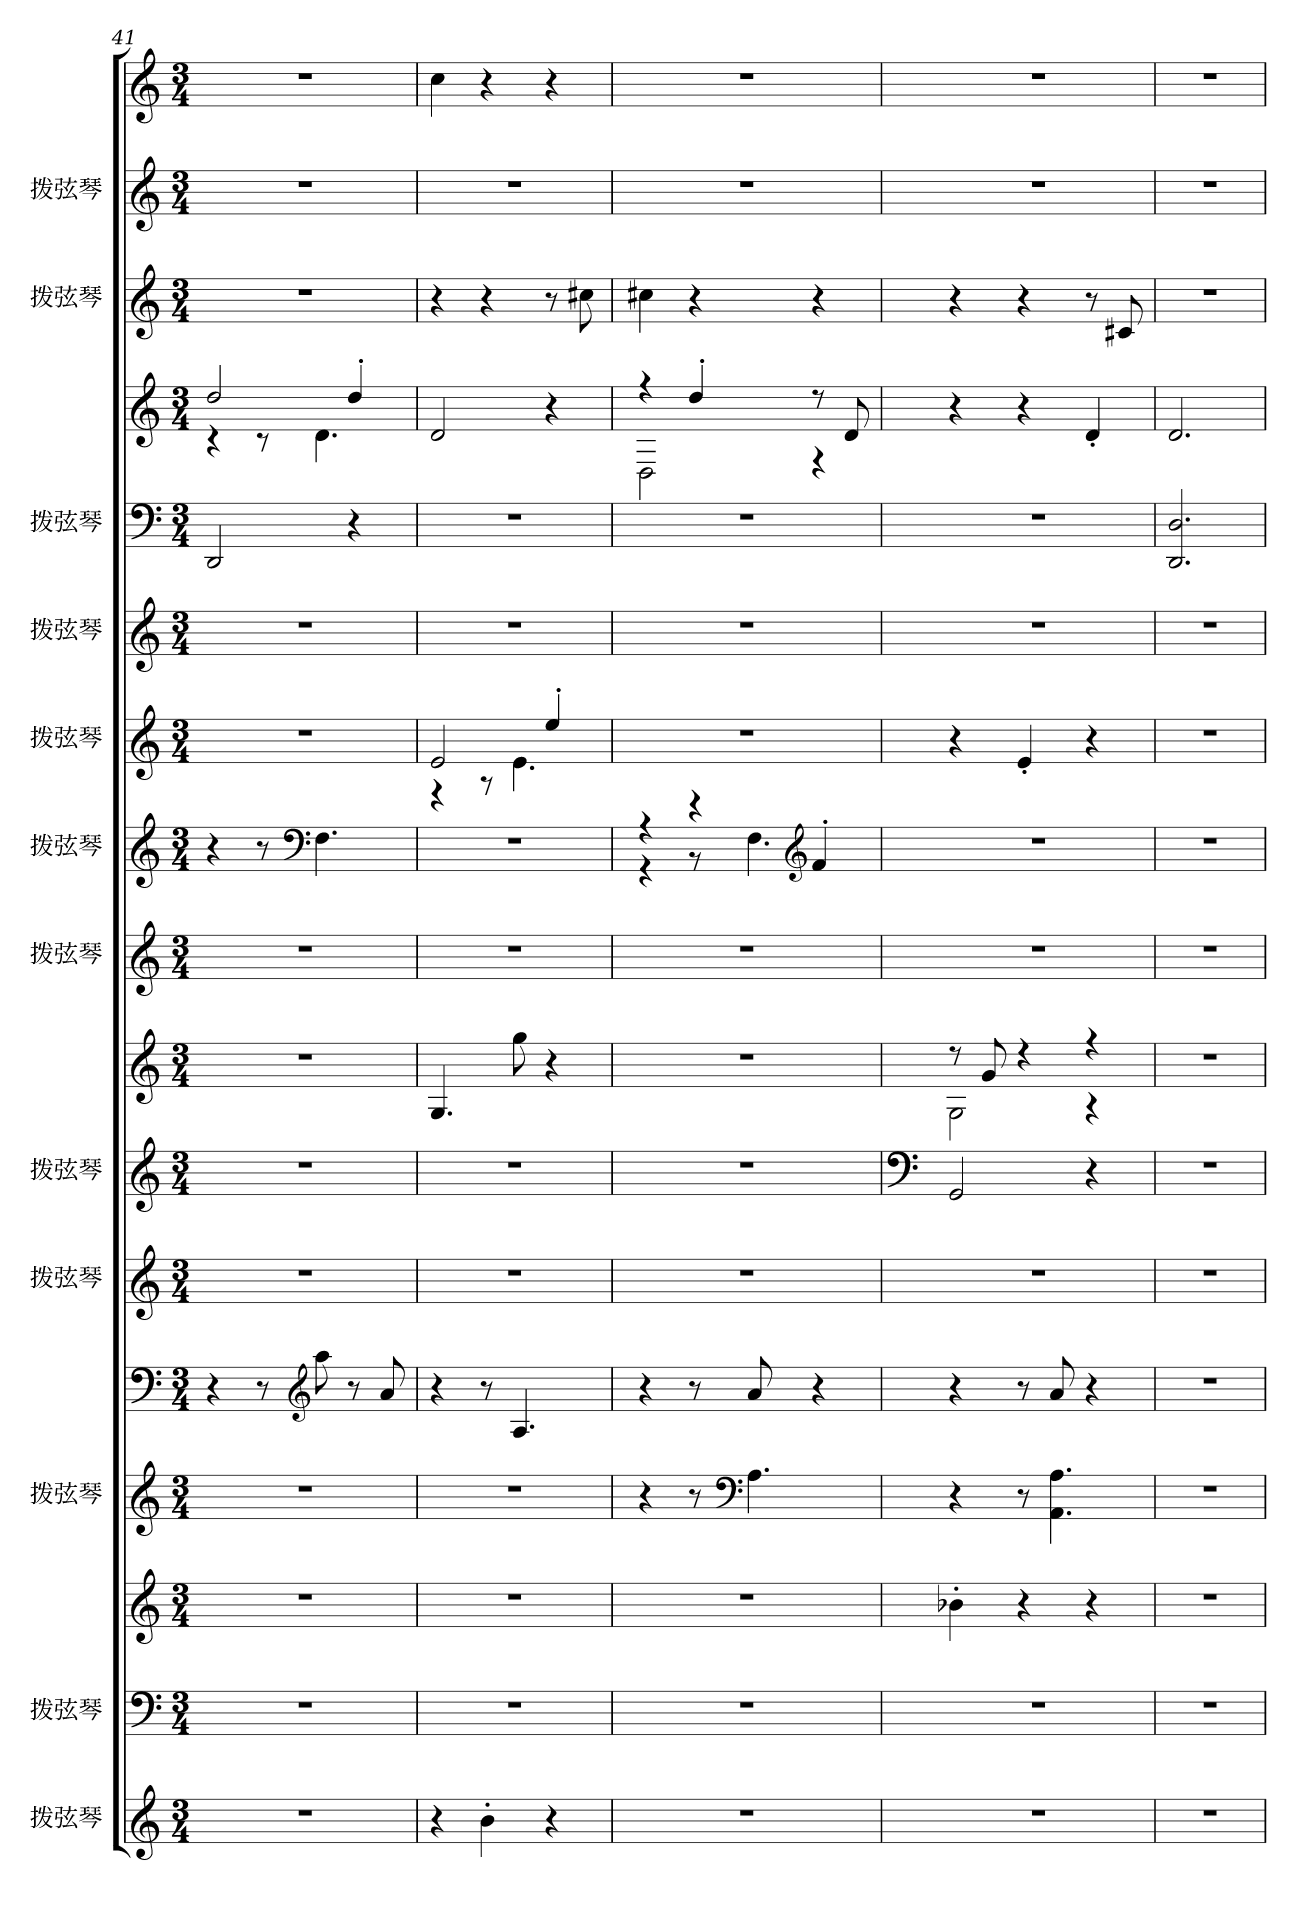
**kern	**kern	**kern	**kern	**kern	**kern	**kern	**kern	**kern	**kern	**kern	**kern	**kern	**kern	**kern	**kern	**kern
*part12	*part11	*part11	*part10	*part10	*part9	*part8	*part8	*part7	*part6	*part5	*part4	*part3	*part3	*part2	*part1	*part1
*staff17	*staff16	*staff15	*staff14	*staff13	*staff12	*staff11	*staff10	*staff9	*staff8	*staff7	*staff6	*staff5	*staff4	*staff3	*staff2	*staff1
*I"拨弦琴	*I"拨弦琴	*	*I"拨弦琴	*	*I"拨弦琴	*I"拨弦琴	*	*I"拨弦琴	*I"拨弦琴	*I"拨弦琴	*I"拨弦琴	*I"拨弦琴	*	*I"拨弦琴	*I"拨弦琴	*
*clefG2	*clefF4	*clefG2	*clefG2	*clefF4	*clefG2	*clefG2	*clefG2	*clefG2	*clefG2	*clefG2	*clefG2	*clefF4	*clefG2	*clefG2	*clefG2	*clefG2
*k[]	*k[]	*k[]	*k[]	*k[]	*k[]	*k[]	*k[]	*k[]	*k[]	*k[]	*k[]	*k[]	*k[]	*k[]	*k[]	*k[]
*M3/4	*M3/4	*M3/4	*M3/4	*M3/4	*M3/4	*M3/4	*M3/4	*M3/4	*M3/4	*M3/4	*M3/4	*M3/4	*M3/4	*M3/4	*M3/4	*M3/4
=41	=41	=41	=41	=41	=41	=41	=41	=41	=41	=41	=41	=41	=41	=41	=41	=41
*	*	*	*	*	*	*	*	*	*	*	*	*	*^	*	*	*
2.r	2.r	2.r	2.r	4r	2.r	2.r	2.r	2.r	4r	2.r	2.r	2DD/	2dd/	4r	2.r	2.r	2.r
.	.	.	.	8r	.	.	.	.	8r	.	.	.	.	8r	.	.	.
*	*	*	*	*clefG2	*	*	*	*	*clefF4	*	*	*	*	*	*	*	*
.	.	.	.	8aa\	.	.	.	.	4.F\	.	.	.	.	4.d\	.	.	.
.	.	.	.	8r	.	.	.	.	.	.	.	4r	4dd'/	.	.	.	.
.	.	.	.	8a/	.	.	.	.	.	.	.	.	.	.	.	.	.
*	*	*	*	*	*	*	*	*	*	*	*	*	*v	*v	*	*	*
=42	=42	=42	=42	=42	=42	=42	=42	=42	=42	=42	=42	=42	=42	=42	=42	=42
*	*	*	*	*	*	*	*	*	*	*^	*	*	*	*	*	*
4r	2.r	2.r	2.r	4r	2.r	2.r	4.G/	2.r	2.r	2e/	4r	2.r	2.r	2d/	4r	2.r	4cc\
4b'\	.	.	.	8r	.	.	.	.	.	.	8r	.	.	.	4r	.	4r
.	.	.	.	4.A/	.	.	8gg\	.	.	.	4.e\	.	.	.	.	.	.
4r	.	.	.	.	.	.	4r	.	.	4ee'/	.	.	.	4r	8r	.	4r
.	.	.	.	.	.	.	.	.	.	.	.	.	.	.	8cc#X\	.	.
*	*	*	*	*	*	*	*	*	*	*v	*v	*	*	*	*	*	*
=43	=43	=43	=43	=43	=43	=43	=43	=43	=43	=43	=43	=43	=43	=43	=43	=43
*	*	*	*	*	*	*	*	*	*^	*	*	*	*^	*	*	*
2.r	2.r	2.r	4r	4r	2.r	2.r	2.r	2.r	4r	4r	2.r	2.r	2.r	4r	2D\	4cc#X\	2.r	2.r
.	.	.	8r	8r	.	.	.	.	4r	8r	.	.	.	4dd'/	.	4r	.	.
*	*	*	*clefF4	*	*	*	*	*	*	*	*	*	*	*	*	*	*	*
.	.	.	4.A\	8a/	.	.	.	.	.	4.F\	.	.	.	.	.	.	.	.
*	*	*	*	*	*	*	*	*	*clefG2	*	*	*	*	*	*	*	*	*
.	.	.	.	4r	.	.	.	.	4f'/	.	.	.	.	8r	4r	4r	.	.
.	.	.	.	.	.	.	.	.	.	.	.	.	.	8d/	.	.	.	.
*	*	*	*	*	*	*	*	*	*v	*v	*	*	*	*v	*v	*	*	*
!!LO:PB:g=z
=44	=44	=44	=44	=44	=44	=44	=44	=44	=44	=44	=44	=44	=44	=44	=44	=44
*	*	*	*	*	*	*clefF4	*	*	*	*	*	*	*	*	*	*
*	*	*	*	*	*	*	*^	*	*	*	*	*	*	*	*	*
2.r	2.r	4b-X'\	4r	4r	2.r	2GG/	8r	2G\	2.r	2.r	4r	2.r	2.r	4r	4r	2.r	2.r
.	.	.	.	.	.	.	8g/	.	.	.	.	.	.	.	.	.	.
.	.	4r	8r	8r	.	.	4r	.	.	.	4e'/	.	.	4r	4r	.	.
.	.	.	4.AA\ 4.A\	8a/	.	.	.	.	.	.	.	.	.	.	.	.	.
.	.	4r	.	4r	.	4r	4r	4r	.	.	4r	.	.	4d'/	8r	.	.
.	.	.	.	.	.	.	.	.	.	.	.	.	.	.	8c#X/	.	.
*	*	*	*	*	*	*	*v	*v	*	*	*	*	*	*	*	*	*
=45	=45	=45	=45	=45	=45	=45	=45	=45	=45	=45	=45	=45	=45	=45	=45	=45
2.r	2.r	2.r	2.r	2.r	2.r	2.r	2.r	2.r	2.r	2.r	2.r	2.DD/ 2.D/	2.d/	2.r	2.r	2.r
=	=	=	=	=	=	=	=	=	=	=	=	=	=	=	=	=
*-	*-	*-	*-	*-	*-	*-	*-	*-	*-	*-	*-	*-	*-	*-	*-	*-
